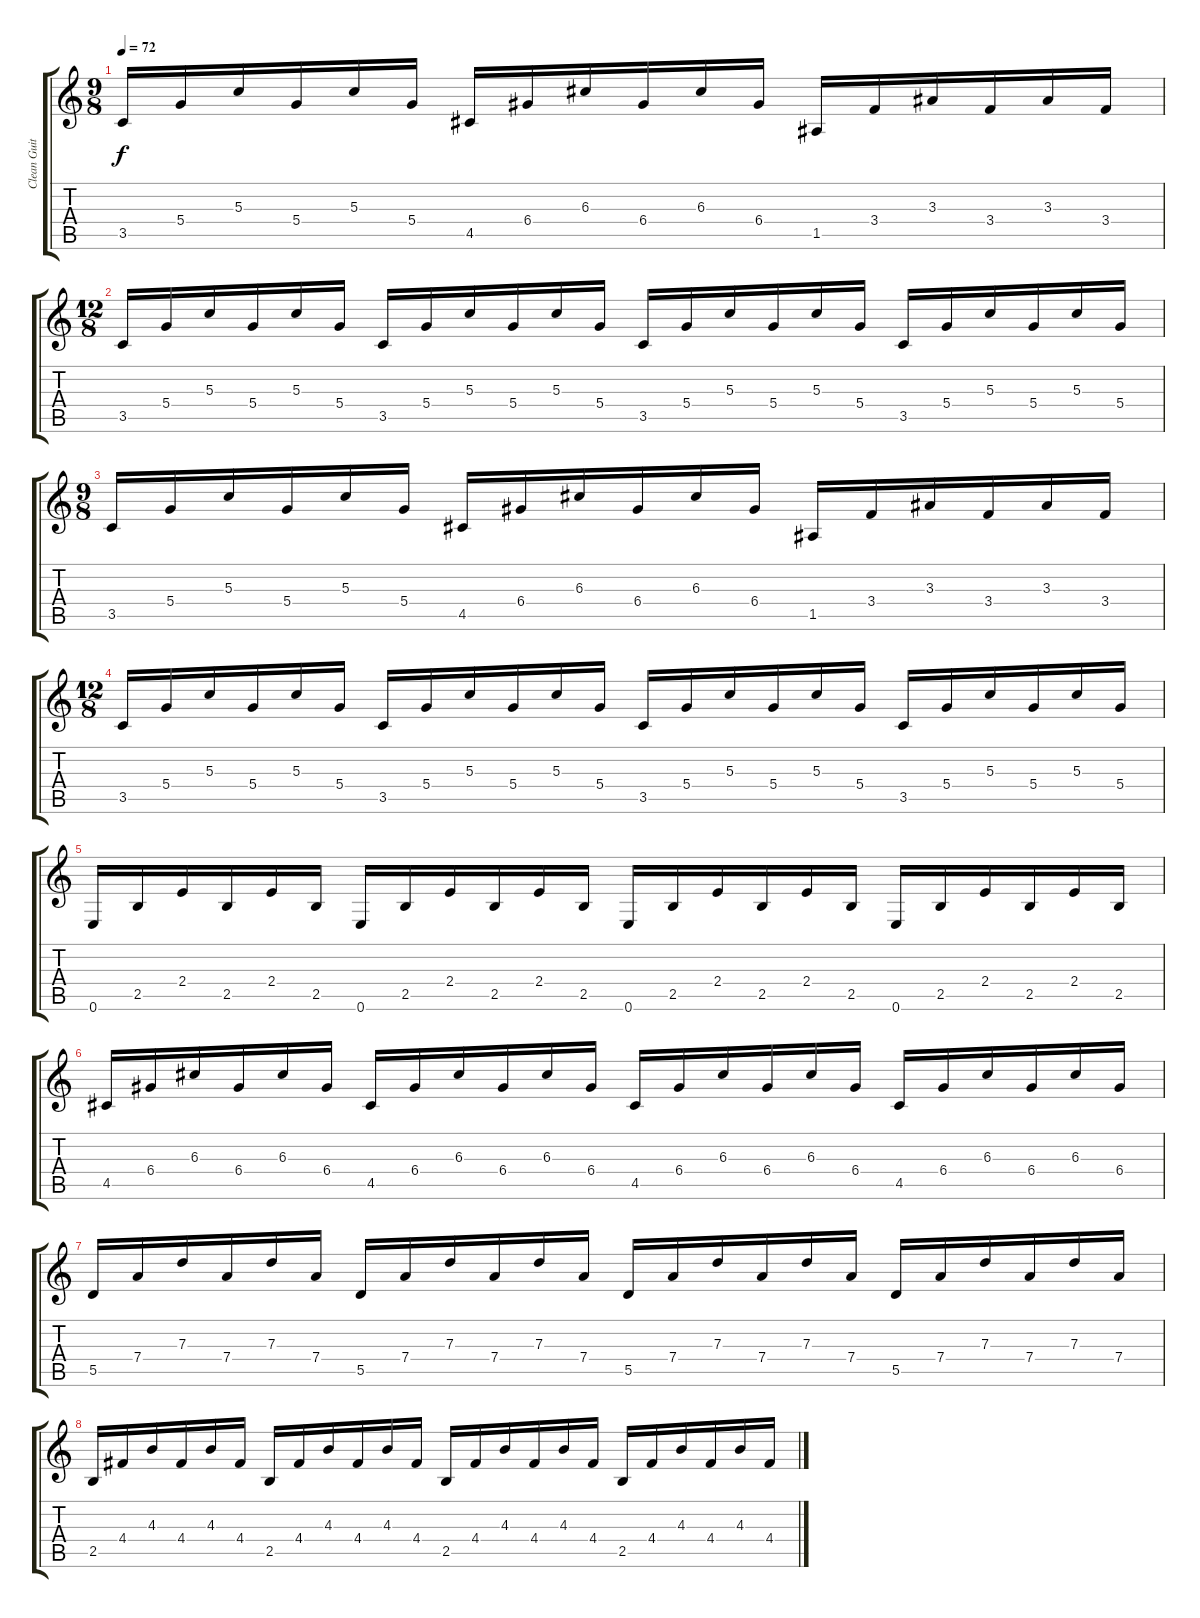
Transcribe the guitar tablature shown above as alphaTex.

\track ("Clean Guitar 2" "Clean Guit") {instrument electricguitarclean}
\staff {score tabs}
\tuning (E4 B3 G3 D3 A2 E2) {hide}
\ts (9 8)
\tempo 72
\clef g2
\ks c
3.5.16{dy f} 5.4.16 5.3.16 5.4.16 5.3.16 5.4.16 4.5.16 6.4.16 6.3.16 6.4.16 6.3.16 6.4.16 1.5.16 3.4.16 3.3.16 3.4.16 3.3.16 3.4.16 |
\ts (12 8)
3.5.16 5.4.16 5.3.16 5.4.16 5.3.16 5.4.16 3.5.16 5.4.16 5.3.16 5.4.16 5.3.16 5.4.16 3.5.16 5.4.16 5.3.16 5.4.16 5.3.16 5.4.16 3.5.16 5.4.16 5.3.16 5.4.16 5.3.16 5.4.16 |
\ts (9 8)
3.5.16 5.4.16 5.3.16 5.4.16 5.3.16 5.4.16 4.5.16 6.4.16 6.3.16 6.4.16 6.3.16 6.4.16 1.5.16 3.4.16 3.3.16 3.4.16 3.3.16 3.4.16 |
\ts (12 8)
3.5.16 5.4.16 5.3.16 5.4.16 5.3.16 5.4.16 3.5.16 5.4.16 5.3.16 5.4.16 5.3.16 5.4.16 3.5.16 5.4.16 5.3.16 5.4.16 5.3.16 5.4.16 3.5.16 5.4.16 5.3.16 5.4.16 5.3.16 5.4.16 |
0.6.16 2.5.16 2.4.16 2.5.16 2.4.16 2.5.16 0.6.16 2.5.16 2.4.16 2.5.16 2.4.16 2.5.16 0.6.16 2.5.16 2.4.16 2.5.16 2.4.16 2.5.16 0.6.16 2.5.16 2.4.16 2.5.16 2.4.16 2.5.16 |
4.5.16 6.4.16 6.3.16 6.4.16 6.3.16 6.4.16 4.5.16 6.4.16 6.3.16 6.4.16 6.3.16 6.4.16 4.5.16 6.4.16 6.3.16 6.4.16 6.3.16 6.4.16 4.5.16 6.4.16 6.3.16 6.4.16 6.3.16 6.4.16 |
5.5.16 7.4.16 7.3.16 7.4.16 7.3.16 7.4.16 5.5.16 7.4.16 7.3.16 7.4.16 7.3.16 7.4.16 5.5.16 7.4.16 7.3.16 7.4.16 7.3.16 7.4.16 5.5.16 7.4.16 7.3.16 7.4.16 7.3.16 7.4.16 |
2.5.16 4.4.16 4.3.16 4.4.16 4.3.16 4.4.16 2.5.16 4.4.16 4.3.16 4.4.16 4.3.16 4.4.16 2.5.16 4.4.16 4.3.16 4.4.16 4.3.16 4.4.16 2.5.16 4.4.16 4.3.16 4.4.16 4.3.16 4.4.16
